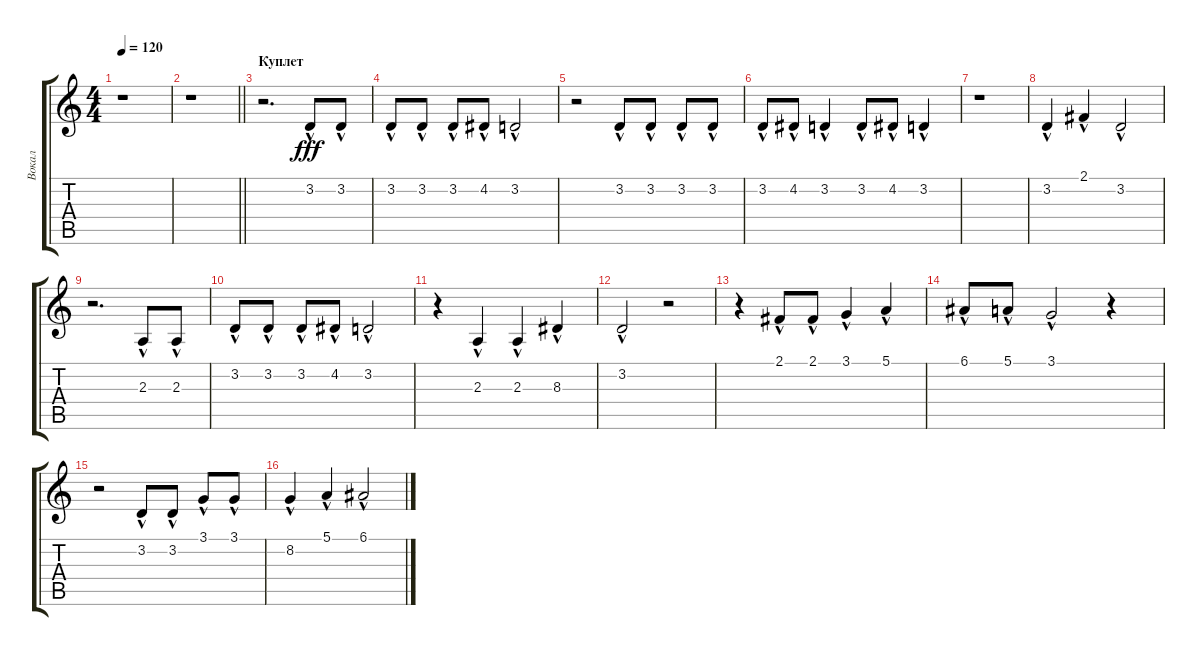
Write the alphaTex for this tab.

\track ("Вокал" "Вокал") {instrument lead6voice}
\staff {score tabs}
\tuning (E4 B3 G3 D3 A2 E2) {hide}
\ts (4 4)
\tempo 120
\clef g2
\ks c
r.1{dy f} |
\barLineRight lightlight
r.1 |
\section ("" "Куплет ")
r.2{d} 3.2{hac}.8{dy fff} 3.2{hac}.8 |
3.2{hac}.8 3.2{hac}.8 3.2{hac}.8 4.2{hac}.8 3.2{hac}.2 |
r.2 3.2{hac}.8 3.2{hac}.8 3.2{hac}.8 3.2{hac}.8 |
3.2{hac}.8 4.2{hac}.8 3.2{hac}.4 3.2{hac}.8 4.2{hac}.8 3.2{hac}.4 |
r.1 |
3.2{hac}.4 2.1{hac}.4 3.2{hac}.2 |
r.2{d} 2.3{hac}.8 2.3{hac}.8 |
3.2{hac}.8 3.2{hac}.8 3.2{hac}.8 4.2{hac}.8 3.2{hac}.2 |
r.4 2.3{hac}.4 2.3{hac}.4 8.3{hac}.4 |
3.2{hac}.2 r.2 |
r.4 2.1{hac}.8 2.1{hac}.8 3.1{hac}.4 5.1{hac}.4 |
6.1{hac}.8 5.1{hac}.8 3.1{hac}.2 r.4 |
r.2 3.2{hac}.8 3.2{hac}.8 3.1{hac}.8 3.1{hac}.8 |
8.2{hac}.4 5.1{hac}.4 6.1{hac}.2
